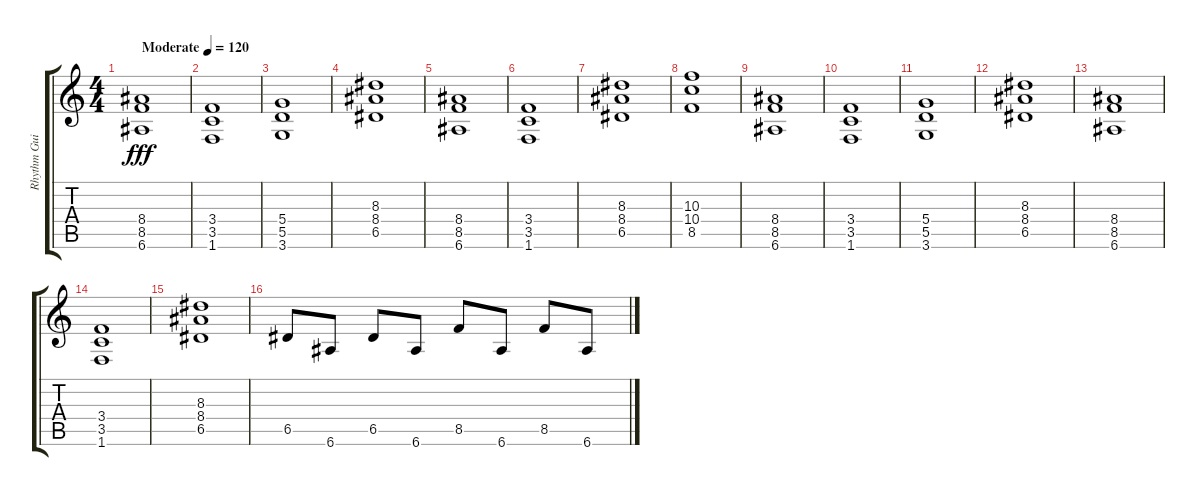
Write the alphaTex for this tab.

\track ("Rhythm Guitar" "Rhythm Gui") {instrument distortionguitar}
\staff {score tabs}
\tuning (E4 B3 G3 D3 A2 E2) {hide}
\ts (4 4)
\tempo (120 "Moderate")
\clef g2
\ks c
(8.4 8.5 6.6).1{dy fff instrument distortionguitar} |
(3.4 3.5 1.6).1 |
(5.4 5.5 3.6).1 |
(8.3 8.4 6.5).1 |
(8.4 8.5 6.6).1 |
(3.4 3.5 1.6).1 |
(8.3 8.4 6.5).1 |
(10.3 10.4 8.5).1 |
(8.4 8.5 6.6).1 |
(3.4 3.5 1.6).1 |
(5.4 5.5 3.6).1 |
(8.3 8.4 6.5).1 |
(8.4 8.5 6.6).1 |
(3.4 3.5 1.6).1 |
(8.3 8.4 6.5).1 |
6.5.8 6.6.8 6.5.8 6.6.8 8.5.8 6.6.8 8.5.8 6.6.8
